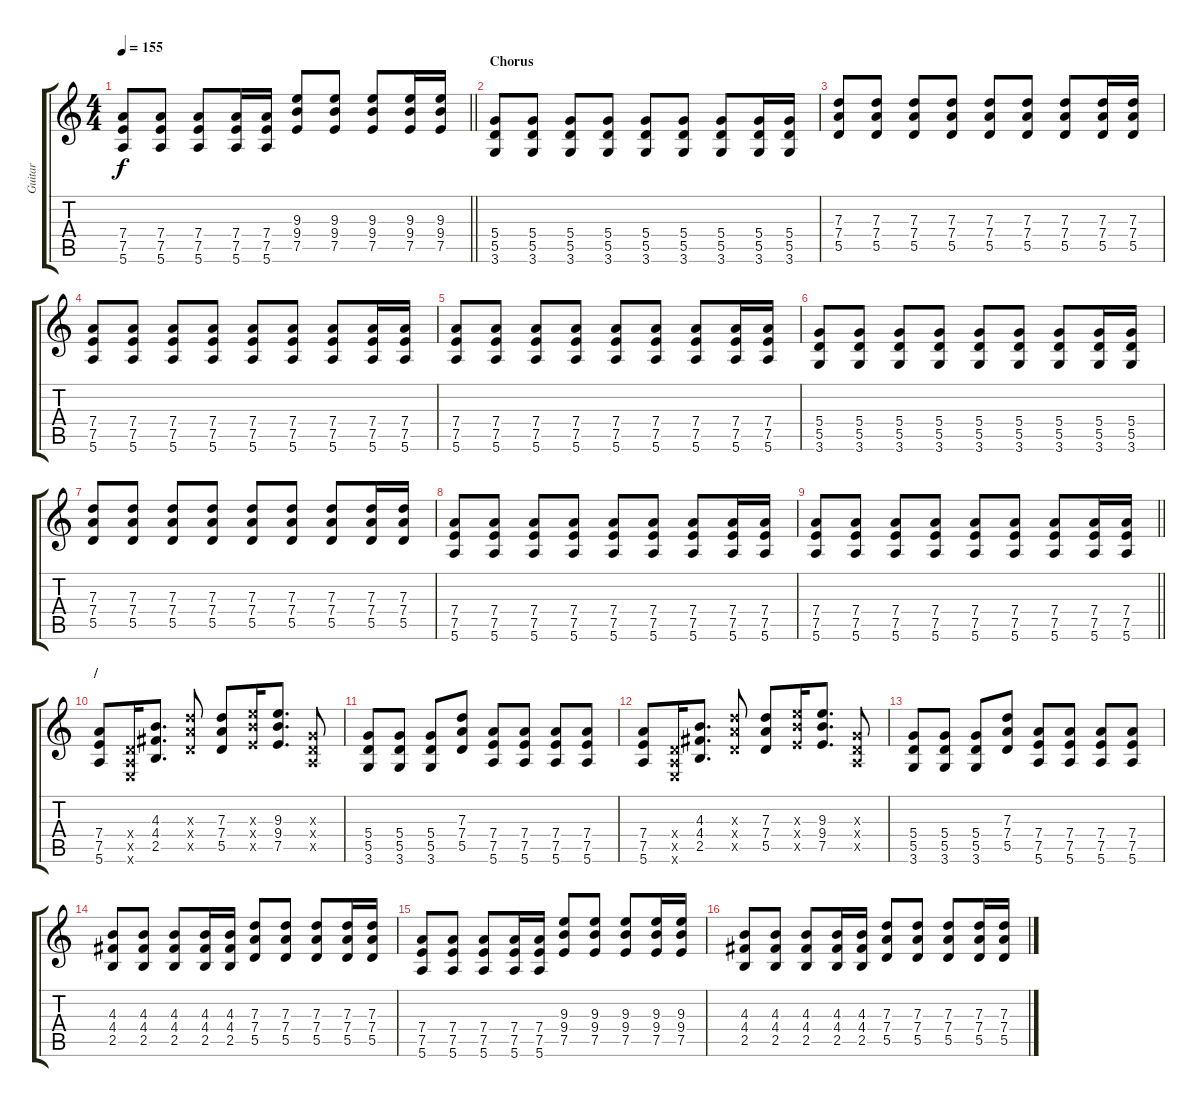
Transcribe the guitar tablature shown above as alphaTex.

\track ("Guitar" "Guitar") {instrument overdrivenguitar}
\staff {score tabs}
\tuning (E4 B3 G3 D3 A2 E2) {hide}
\ts (4 4)
\tempo 155
\clef g2
\barLineRight lightlight
\ks c
(7.4 7.5 5.6).8{dy f} (7.4 7.5 5.6).8 (7.4 7.5 5.6).8 (7.4 7.5 5.6).16 (7.4 7.5 5.6).16 (9.3 9.4 7.5).8 (9.3 9.4 7.5).8 (9.3 9.4 7.5).8 (9.3 9.4 7.5).16 (9.3 9.4 7.5).16 |
\section ("" "Chorus")
(5.4 5.5 3.6).8 (5.4 5.5 3.6).8 (5.4 5.5 3.6).8 (5.4 5.5 3.6).8 (5.4 5.5 3.6).8 (5.4 5.5 3.6).8 (5.4 5.5 3.6).8 (5.4 5.5 3.6).16 (5.4 5.5 3.6).16 |
(7.3 7.4 5.5).8 (7.3 7.4 5.5).8 (7.3 7.4 5.5).8 (7.3 7.4 5.5).8 (7.3 7.4 5.5).8 (7.3 7.4 5.5).8 (7.3 7.4 5.5).8 (7.3 7.4 5.5).16 (7.3 7.4 5.5).16 |
(7.4 7.5 5.6).8 (7.4 7.5 5.6).8 (7.4 7.5 5.6).8 (7.4 7.5 5.6).8 (7.4 7.5 5.6).8 (7.4 7.5 5.6).8 (7.4 7.5 5.6).8 (7.4 7.5 5.6).16 (7.4 7.5 5.6).16 |
(7.4 7.5 5.6).8 (7.4 7.5 5.6).8 (7.4 7.5 5.6).8 (7.4 7.5 5.6).8 (7.4 7.5 5.6).8 (7.4 7.5 5.6).8 (7.4 7.5 5.6).8 (7.4 7.5 5.6).16 (7.4 7.5 5.6).16 |
(5.4 5.5 3.6).8 (5.4 5.5 3.6).8 (5.4 5.5 3.6).8 (5.4 5.5 3.6).8 (5.4 5.5 3.6).8 (5.4 5.5 3.6).8 (5.4 5.5 3.6).8 (5.4 5.5 3.6).16 (5.4 5.5 3.6).16 |
(7.3 7.4 5.5).8 (7.3 7.4 5.5).8 (7.3 7.4 5.5).8 (7.3 7.4 5.5).8 (7.3 7.4 5.5).8 (7.3 7.4 5.5).8 (7.3 7.4 5.5).8 (7.3 7.4 5.5).16 (7.3 7.4 5.5).16 |
(7.4 7.5 5.6).8 (7.4 7.5 5.6).8 (7.4 7.5 5.6).8 (7.4 7.5 5.6).8 (7.4 7.5 5.6).8 (7.4 7.5 5.6).8 (7.4 7.5 5.6).8 (7.4 7.5 5.6).16 (7.4 7.5 5.6).16 |
\barLineRight lightlight
(7.4 7.5 5.6).8 (7.4 7.5 5.6).8 (7.4 7.5 5.6).8 (7.4 7.5 5.6).8 (7.4 7.5 5.6).8 (7.4 7.5 5.6).8 (7.4 7.5 5.6).8 (7.4 7.5 5.6).16 (7.4 7.5 5.6).16 |
\section ("" "/")
(7.4 7.5 5.6).8 (0.4{x} 0.5{x} 0.6{x}).16 (4.3 4.4 2.5).8{d} (7.3{x} 7.4{x} 5.5{x}).8 (7.3 7.4 5.5).8 (9.3{x} 9.4{x} 7.5{x}).16 (9.3 9.4 7.5).8{d} (0.3{x} 0.4{x} 0.5{x}).8 |
(5.4 5.5 3.6).8 (5.4 5.5 3.6).8 (5.4 5.5 3.6).8 (7.3 7.4 5.5).8 (7.4 7.5 5.6).8 (7.4 7.5 5.6).8 (7.4 7.5 5.6).8 (7.4 7.5 5.6).8 |
(7.4 7.5 5.6).8 (0.4{x} 0.5{x} 0.6{x}).16 (4.3 4.4 2.5).8{d} (7.3{x} 7.4{x} 5.5{x}).8 (7.3 7.4 5.5).8 (9.3{x} 9.4{x} 7.5{x}).16 (9.3 9.4 7.5).8{d} (0.3{x} 0.4{x} 0.5{x}).8 |
(5.4 5.5 3.6).8 (5.4 5.5 3.6).8 (5.4 5.5 3.6).8 (7.3 7.4 5.5).8 (7.4 7.5 5.6).8 (7.4 7.5 5.6).8 (7.4 7.5 5.6).8 (7.4 7.5 5.6).8 |
(4.3 4.4 2.5).8 (4.3 4.4 2.5).8 (4.3 4.4 2.5).8 (4.3 4.4 2.5).16 (4.3 4.4 2.5).16 (7.3 7.4 5.5).8 (7.3 7.4 5.5).8 (7.3 7.4 5.5).8 (7.3 7.4 5.5).16 (7.3 7.4 5.5).16 |
(7.4 7.5 5.6).8 (7.4 7.5 5.6).8 (7.4 7.5 5.6).8 (7.4 7.5 5.6).16 (7.4 7.5 5.6).16 (9.3 9.4 7.5).8 (9.3 9.4 7.5).8 (9.3 9.4 7.5).8 (9.3 9.4 7.5).16 (9.3 9.4 7.5).16 |
(4.3 4.4 2.5).8 (4.3 4.4 2.5).8 (4.3 4.4 2.5).8 (4.3 4.4 2.5).16 (4.3 4.4 2.5).16 (7.3 7.4 5.5).8 (7.3 7.4 5.5).8 (7.3 7.4 5.5).8 (7.3 7.4 5.5).16 (7.3 7.4 5.5).16
